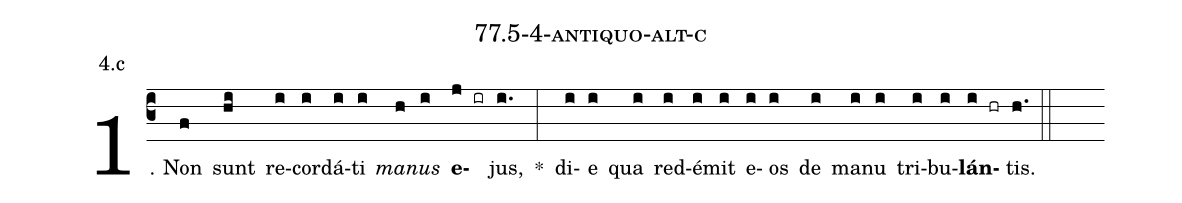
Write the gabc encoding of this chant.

name: 77.5-4-antiquo-alt-c;
annotation: 4.c;
%%
(c3)1. Non(f) sunt(hi) re(i)cor(i)dá(i)ti(i) <i>ma</i>(h)<i>nus</i>(i) <b>e</b>(j ir)jus,(i.) *(:) di(i)e(i) qua(i) red(i)é(i)mit(i) e(i)os(i) de(i) ma(i)nu(i) tri(i)bu(i)<b>lán</b>(i hr)tis.(h.) (::)


%E(i) u(i) o(i) u(i) a(i) e.(h.) (::)
